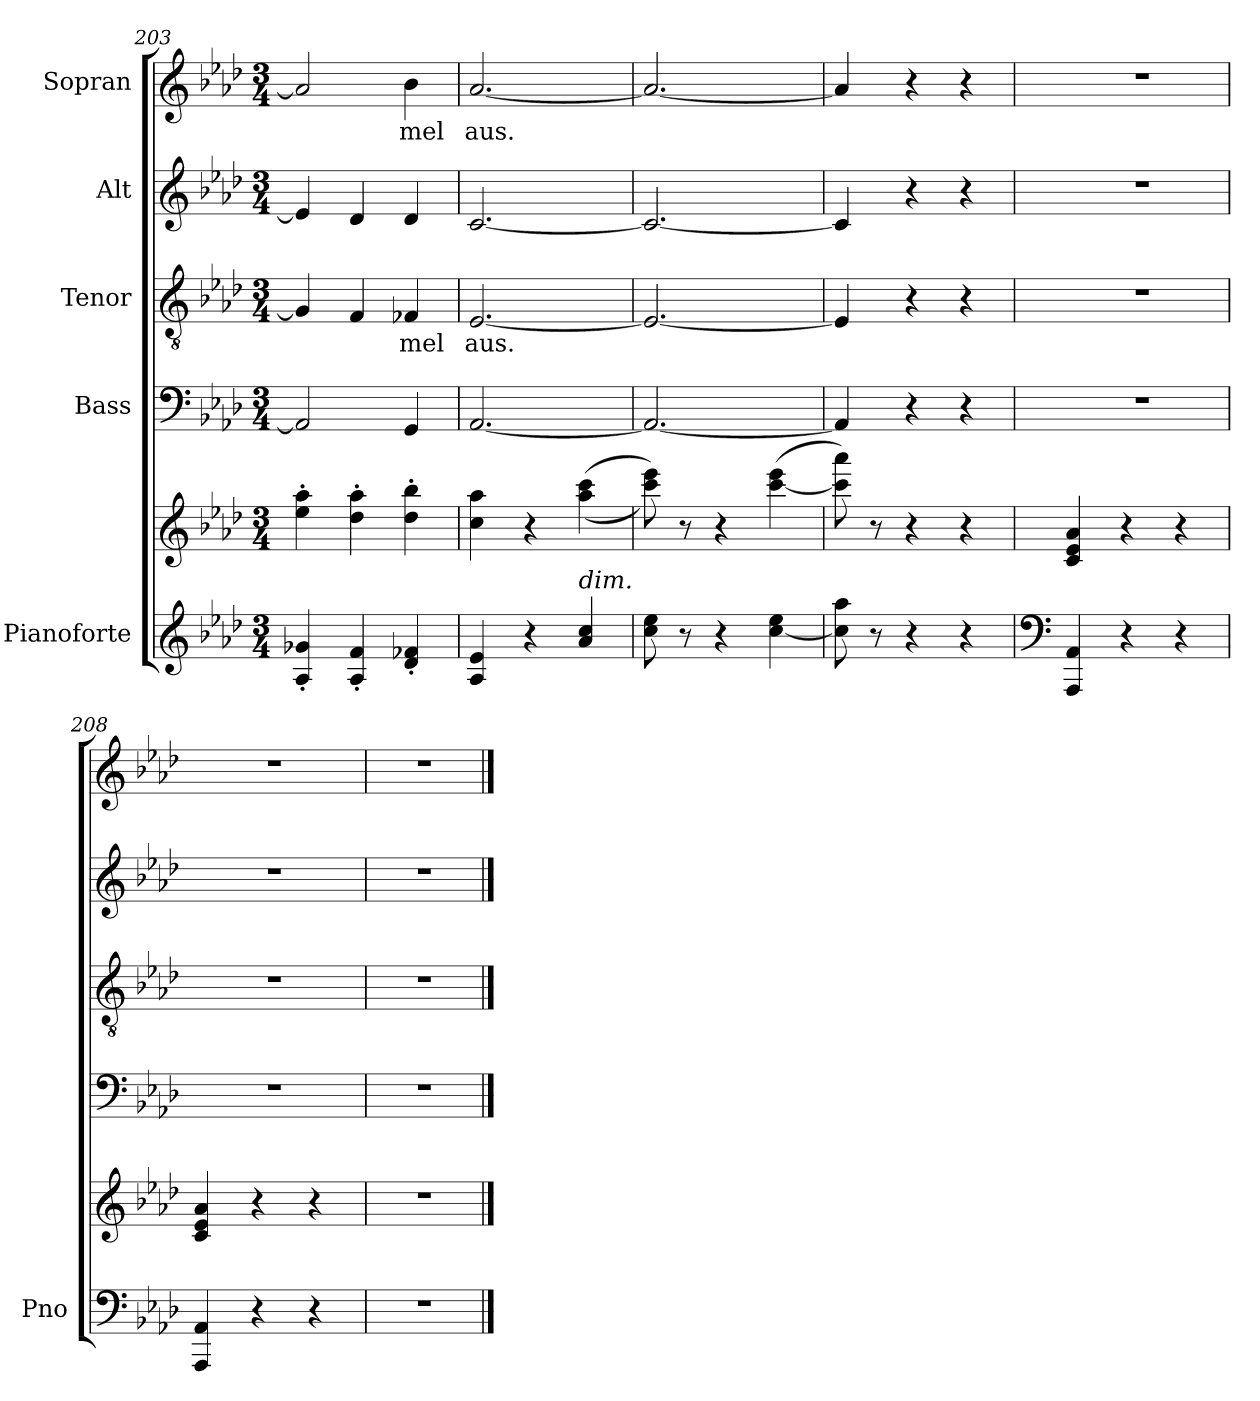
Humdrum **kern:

**kern	**kern	**kern	**kern	**text	**kern	**kern	**text
*part5	*part5	*part4	*part3	*part3	*part2	*part1	*part1
*staff6	*staff5	*staff4	*staff3	*staff3	*staff2	*staff1	*staff1
*I"Pianoforte	*	*I"Bass	*I"Tenor	*	*I"Alt	*I"Sopran	*
*I'Pno	*	*	*	*	*	*	*
*clefG2	*clefG2	*clefF4	*clefGv2	*	*clefG2	*clefG2	*
*k[b-e-a-d-]	*k[b-e-a-d-]	*k[b-e-a-d-]	*k[b-e-a-d-]	*	*k[b-e-a-d-]	*k[b-e-a-d-]	*
*M3/4	*M3/4	*M3/4	*M3/4	*	*M3/4	*M3/4	*
=203	=203	=203	=203	=203	=203	=203	=203
4A-/' 4g-X/'	4ee-\' 4aa-\'	2AA-/]	4G-/]	.	4e-/]	2a-/]	.
4A-/' 4f/'	4dd-\' 4aa-\'	.	4F/	.	4d-/	.	.
!	!	!	!	!LO:LY:b	!	!	!LO:LY:b
4d-/' 4f-X/'	4dd-\' 4bb-\'	4GG/	4F-X/	-mel	4d-/	4b-\	-mel
=204	=204	=204	=204	=204	=204	=204	=204
!	!	!	!	!LO:LY:b	!	!	!LO:LY:b
4A-/ 4e-/	4cc\ 4aa-\	[2.AA-/	[2.E-/	aus.	[2.c/	[2.a-/	aus.
4r	4r	.	.	.	.	.	.
!LO:TX:a:i:t=dim.	!	!	!	!	!	!	!
4a-/ 4cc/	((4aa-\ 4ccc\	.	.	.	.	.	.
=205	=205	=205	=205	=205	=205	=205	=205
8cc\ 8ee-\	8ccc\ 8eee-\))	2.AA-/_	2.E-/_	.	2.c/_	2.a-/_	.
8r	8r	.	.	.	.	.	.
4r	4r	.	.	.	.	.	.
[4cc\ 4ee-\	(>[4ccc\ 4eee-\	.	.	.	.	.	.
=206	=206	=206	=206	=206	=206	=206	=206
8cc\] 8aa-\	8ccc\] 8aaa-\)	4AA-/]	4E-/]	.	4c/]	4a-/]	.
8r	8r	.	.	.	.	.	.
4r	4r	4r	4r	.	4r	4r	.
4r	4r	4r	4r	.	4r	4r	.
=207	=207	=207	=207	=207	=207	=207	=207
*clefF4	*	*	*	*	*	*	*
4AAA-/ 4AA-/	4c/ 4e-/ 4a-/	2.r	2.r	.	2.r	2.r	.
4r	4r	.	.	.	.	.	.
4r	4r	.	.	.	.	.	.
=208	=208	=208	=208	=208	=208	=208	=208
4AAA-/ 4AA-/	4c/ 4e-/ 4a-/	2.r	2.r	.	2.r	2.r	.
4r	4r	.	.	.	.	.	.
4r	4r	.	.	.	.	.	.
=209	=209	=209	=209	=209	=209	=209	=209
2.r	2.r	2.r	2.r	.	2.r	2.r	.
==	==	==	==	==	==	==	==
*-	*-	*-	*-	*-	*-	*-	*-
